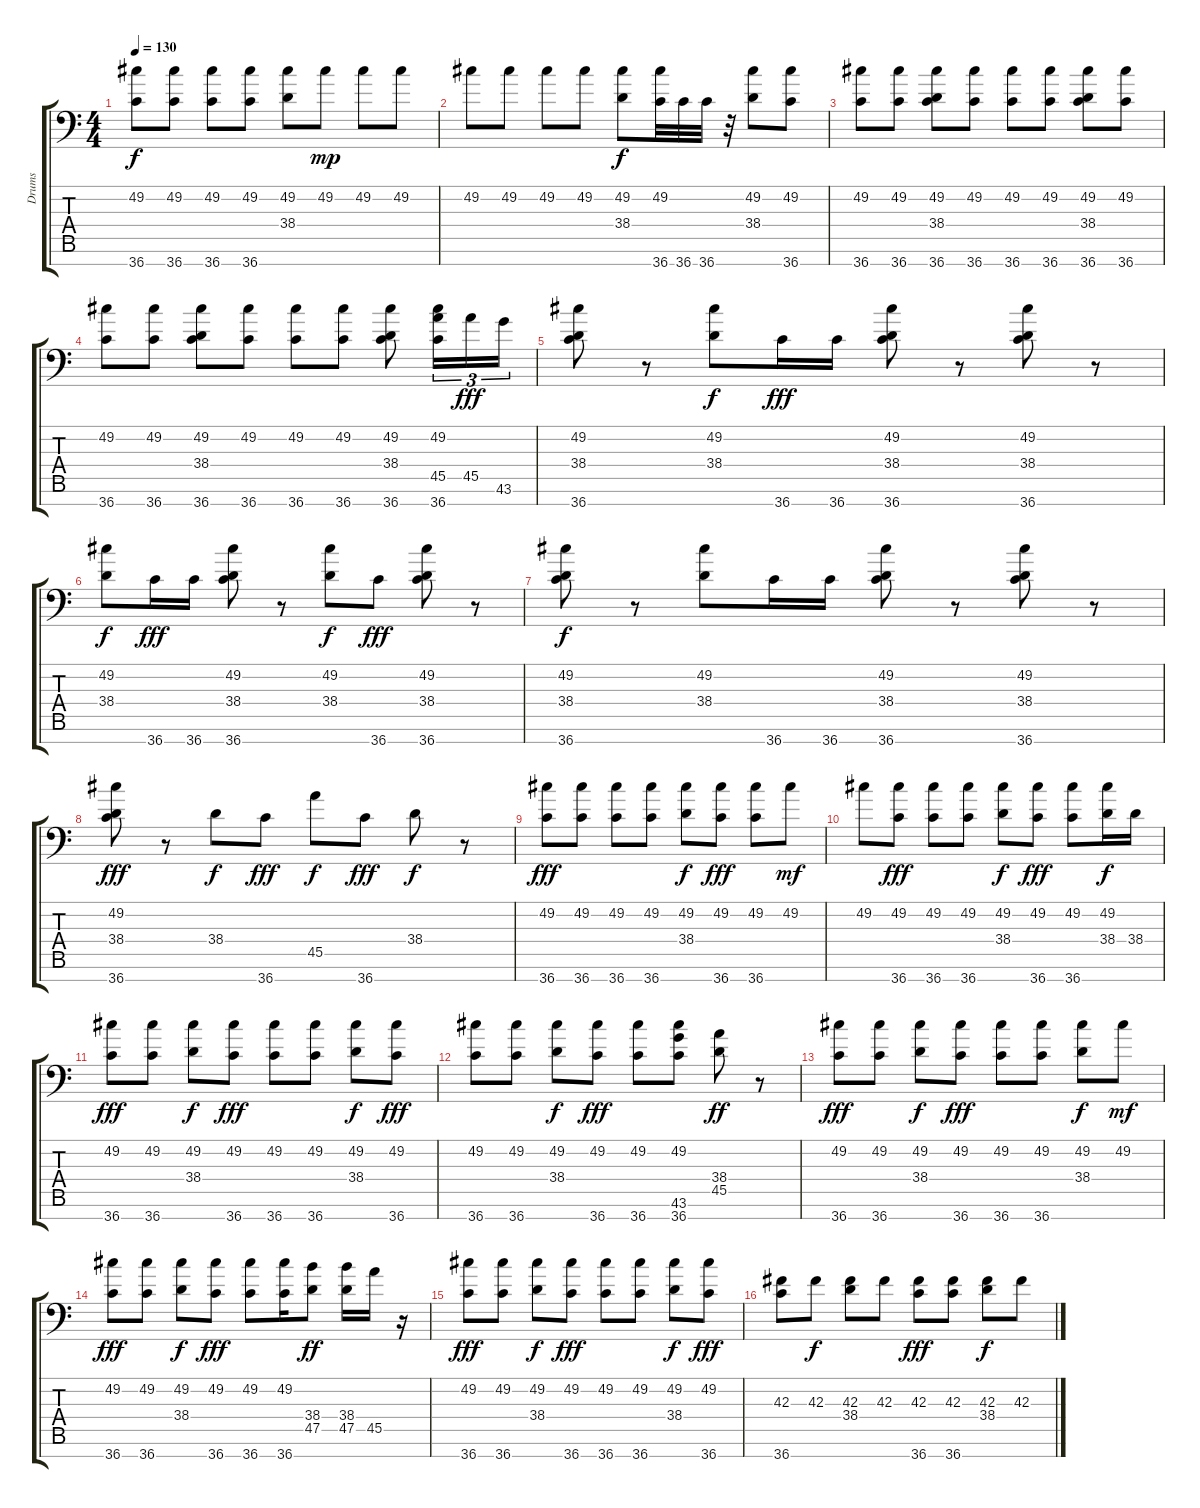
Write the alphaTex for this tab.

\track ("Drums" "Drums") {instrument acousticgrandpiano}
\staff {score tabs}
\tuning (C-1 C-1 C-1 C-1 C-1 C-1 C-1) {hide}
\ts (4 4)
\tempo 130
\clef f4
\ks c
(49.2 36.7).8{dy f} (49.2 36.7).8 (49.2 36.7).8 (49.2 36.7).8 (49.2 38.4).8 49.2.8{dy mp} 49.2.8 49.2.8 |
49.2.8 49.2.8 49.2.8 49.2.8 (49.2 38.4).8{dy f} (49.2 36.7).32 36.7.32 36.7.32 r.32 (49.2 38.4).8 (49.2 36.7).8 |
(49.2 36.7).8 (49.2 36.7).8 (49.2 38.4 36.7).8 (49.2 36.7).8 (49.2 36.7).8 (49.2 36.7).8 (49.2 38.4 36.7).8 (49.2 36.7).8 |
(49.2 36.7).8 (49.2 36.7).8 (49.2 38.4 36.7).8 (49.2 36.7).8 (49.2 36.7).8 (49.2 36.7).8 (49.2 38.4 36.7).8 (49.2 45.5 36.7).16{tu (3 2)} 45.5.16{tu (3 2) dy fff} 43.6.16{tu (3 2)} |
(49.2 38.4 36.7).8 r.8 (49.2 38.4).8{dy f} 36.7.16{dy fff} 36.7.16 (49.2 38.4 36.7).8 r.8 (49.2 38.4 36.7).8 r.8 |
(49.2 38.4).8{dy f} 36.7.16{dy fff} 36.7.16 (49.2 38.4 36.7).8 r.8 (49.2 38.4).8{dy f} 36.7.8{dy fff} (49.2 38.4 36.7).8 r.8 |
(49.2 38.4 36.7).8{dy f} r.8 (49.2 38.4).8 36.7.16 36.7.16 (49.2 38.4 36.7).8 r.8 (49.2 38.4 36.7).8 r.8 |
(49.2 38.4 36.7).8{dy fff} r.8 38.4.8{dy f} 36.7.8{dy fff} 45.5.8{dy f} 36.7.8{dy fff} 38.4.8{dy f} r.8 |
(49.2 36.7).8{dy fff} (49.2 36.7).8 (49.2 36.7).8 (49.2 36.7).8 (49.2 38.4).8{dy f} (49.2 36.7).8{dy fff} (49.2 36.7).8 49.2.8{dy mf} |
49.2.8 (49.2 36.7).8{dy fff} (49.2 36.7).8 (49.2 36.7).8 (49.2 38.4).8{dy f} (49.2 36.7).8{dy fff} (49.2 36.7).8 (49.2 38.4).16{dy f} 38.4.16 |
(49.2 36.7).8{dy fff} (49.2 36.7).8 (49.2 38.4).8{dy f} (49.2 36.7).8{dy fff} (49.2 36.7).8 (49.2 36.7).8 (49.2 38.4).8{dy f} (49.2 36.7).8{dy fff} |
(49.2 36.7).8 (49.2 36.7).8 (49.2 38.4).8{dy f} (49.2 36.7).8{dy fff} (49.2 36.7).8 (49.2 43.6 36.7).8 (38.4 45.5).8{dy ff} r.8 |
(49.2 36.7).8{dy fff} (49.2 36.7).8 (49.2 38.4).8{dy f} (49.2 36.7).8{dy fff} (49.2 36.7).8 (49.2 36.7).8 (49.2 38.4).8{dy f} 49.2.8{dy mf} |
(49.2 36.7).8{dy fff} (49.2 36.7).8 (49.2 38.4).8{dy f} (49.2 36.7).8{dy fff} (49.2 36.7).8 (49.2 36.7).16 (38.4 47.5).8{dy ff} (38.4 47.5).16 45.5.16 r.16 |
(49.2 36.7).8{dy fff} (49.2 36.7).8 (49.2 38.4).8{dy f} (49.2 36.7).8{dy fff} (49.2 36.7).8 (49.2 36.7).8 (49.2 38.4).8{dy f} (49.2 36.7).8{dy fff} |
(42.3 36.7).8 42.3.8{dy f} (42.3 38.4).8 42.3.8 (42.3 36.7).8{dy fff} (42.3 36.7).8 (42.3 38.4).8{dy f} 42.3.8
